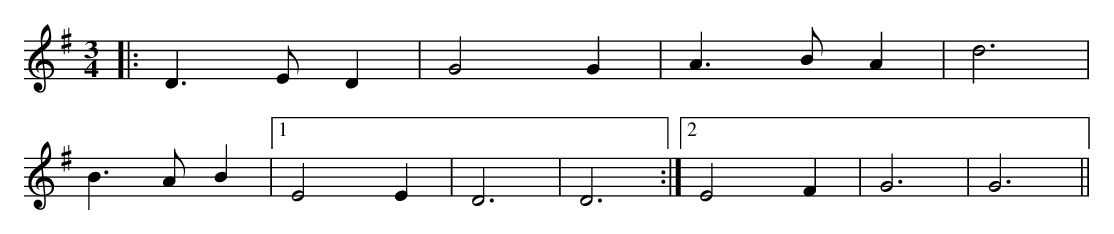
X:1
M:3/4
K:G
|: D3 E D2| G4 G2| A3 B A2| d6|
 B3 A B2|1 E4 E2| D6| D6:|2 E4 F2| G6| G6||
